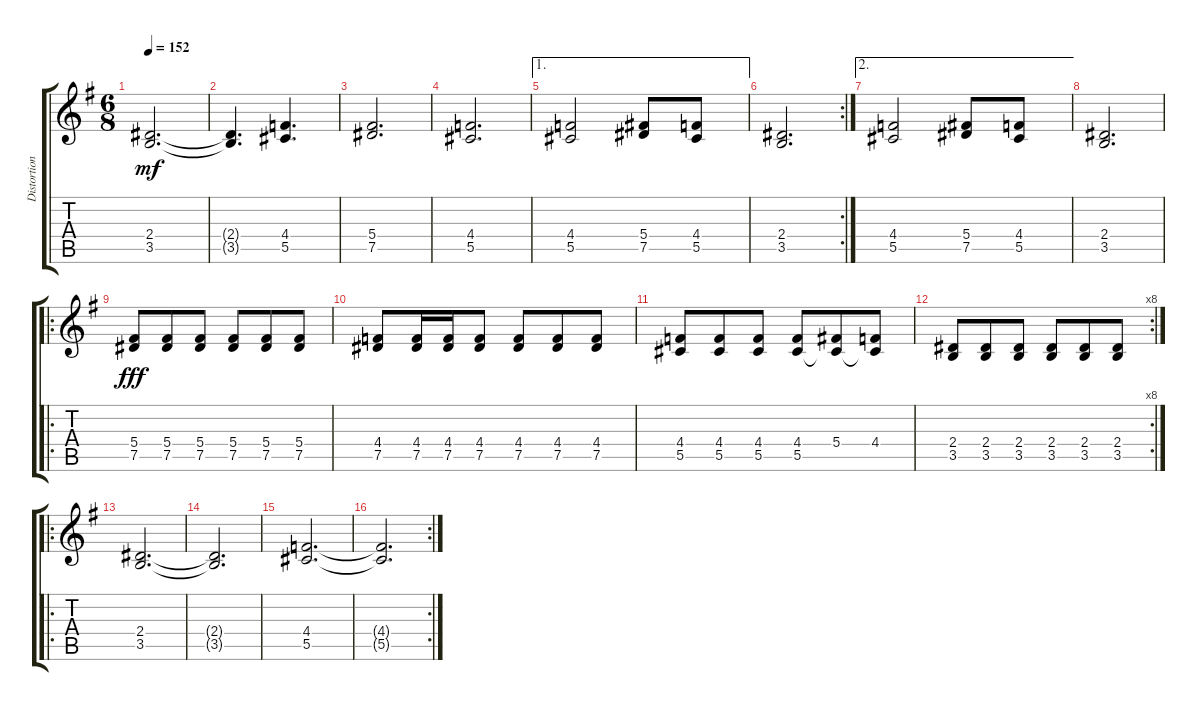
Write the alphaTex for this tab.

\track ("Distortion Guitar 1" "Distortion") {instrument overdrivenguitar}
\staff {score tabs}
\tuning (Eb4 Bb3 Gb3 Db3 Ab2 Eb2) {hide}
\ts (6 8)
\tempo 152
\clef g2
\ks g
(2.4 3.5).2{d dy mf} |
(2.4{t} 3.5{t}).4{d} (4.4 5.5).4{d} |
(5.4 7.5).2{d} |
(4.4 5.5).2{d} |
\ae 1
(4.4 5.5).2 (5.4 7.5).8 (4.4 5.5).8 |
\rc 2
(2.4 3.5).2{d} |
\ae 2
(4.4 5.5).2 (5.4 7.5).8 (4.4 5.5).8 |
(2.4 3.5).2{d} |
\ro
(5.4 7.5).8{dy fff} (5.4 7.5).8 (5.4 7.5).8 (5.4 7.5).8 (5.4 7.5).8 (5.4 7.5).8 |
(4.4 7.5).8 (4.4 7.5).16 (4.4 7.5).16 (4.4 7.5).8 (4.4 7.5).8 (4.4 7.5).8 (4.4 7.5).8 |
(4.4 5.5).8 (4.4 5.5).8 (4.4 5.5).8 (4.4 5.5).8 (5.4 5.5{t}).8 (4.4 5.5{t}).8 |
\rc 8
(2.4 3.5).8 (2.4 3.5).8 (2.4 3.5).8 (2.4 3.5).8 (2.4 3.5).8 (2.4 3.5).8 |
\ro
(2.4 3.5).2{d} |
(2.4{t} 3.5{t}).2{d} |
(4.4 5.5).2{d} |
\rc 2
(4.4{t} 5.5{t}).2{d}
